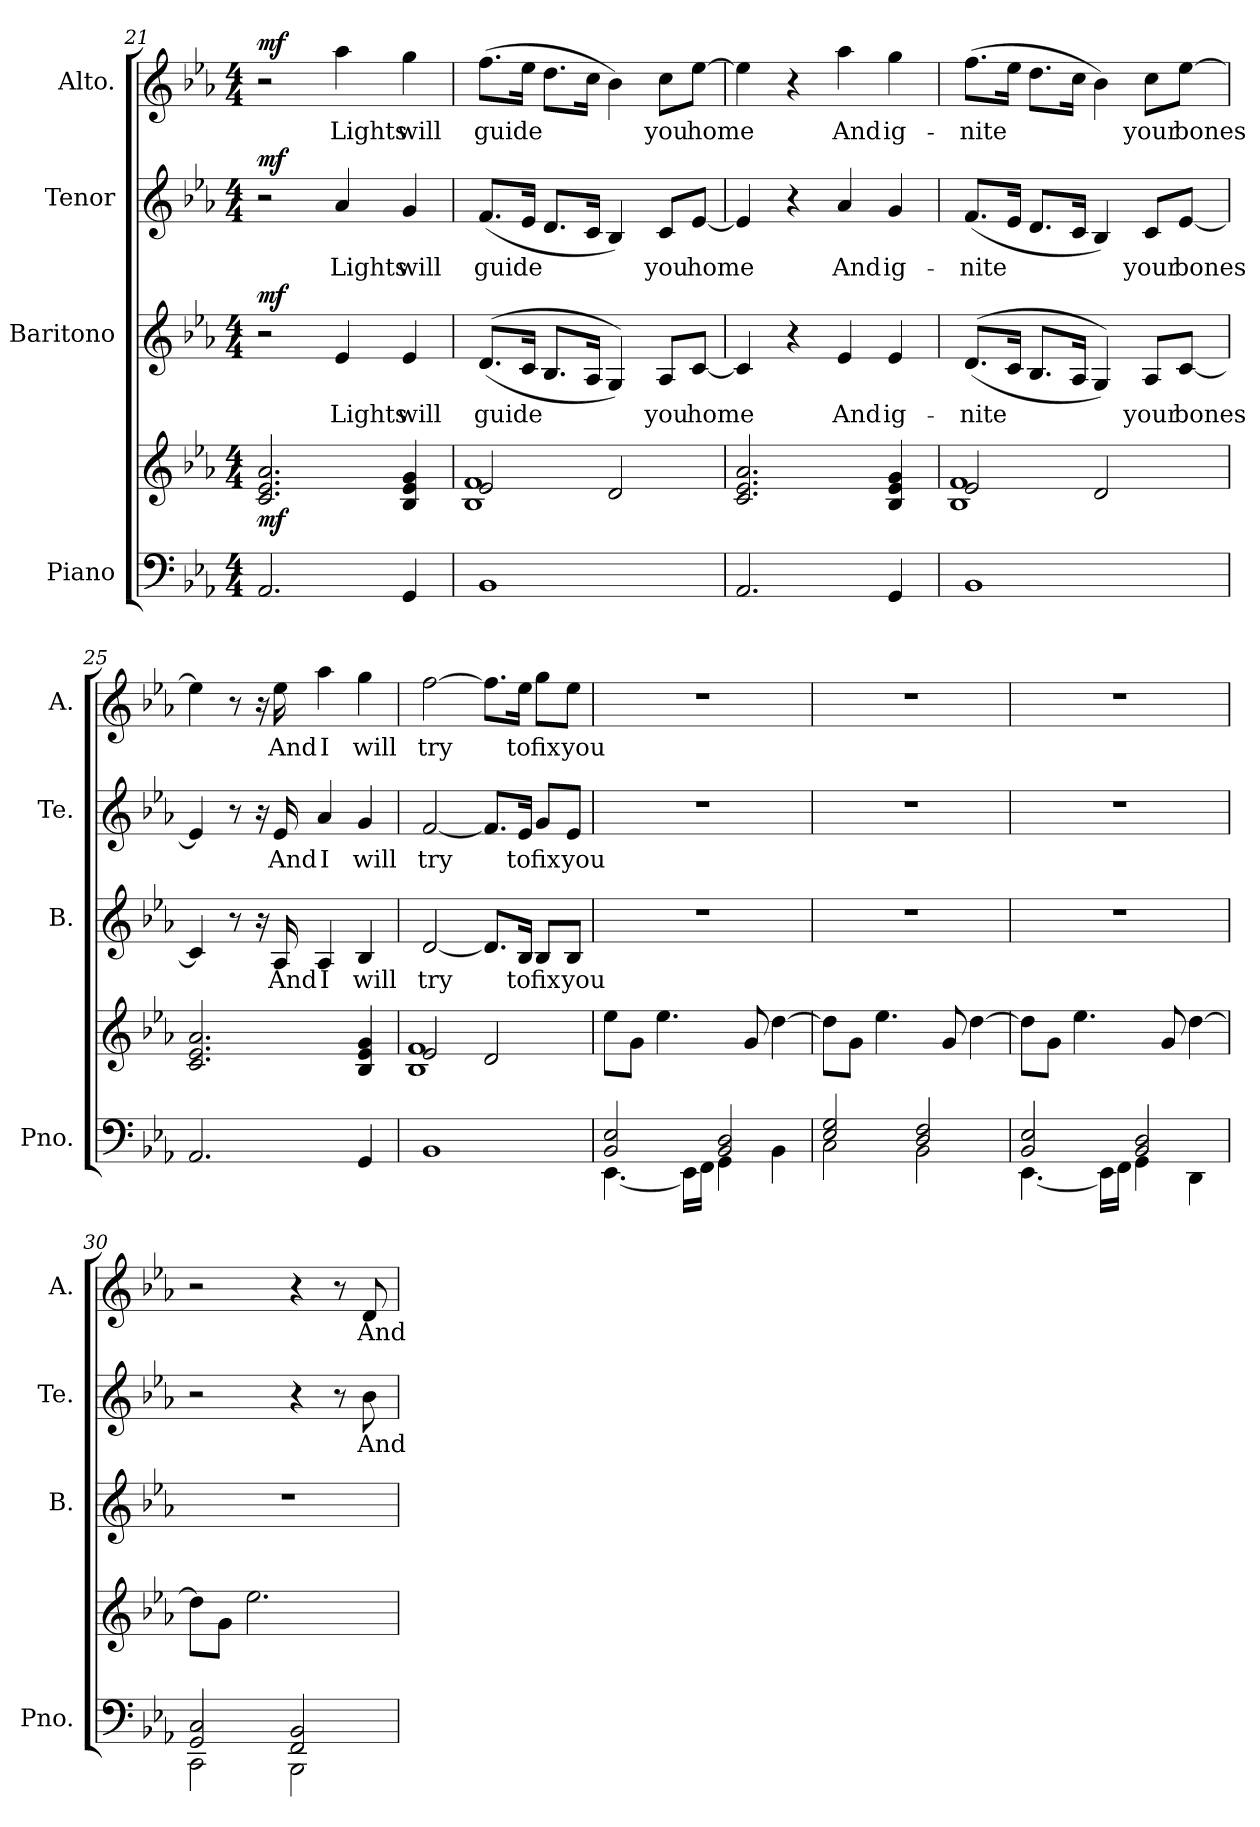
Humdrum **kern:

**kern	**kern	**dynam	**kern	**text	**dynam	**kern	**text	**dynam	**kern	**text	**dynam
*part4	*part4	*part4	*part3	*part3	*part3	*part2	*part2	*part2	*part1	*part1	*part1
*staff5	*staff4	*staff4/5	*staff3	*staff3	*staff3	*staff2	*staff2	*staff2	*staff1	*staff1	*staff1
*I"Piano	*	*	*I"Baritono	*	*	*I"Tenor	*	*	*I"Alto.	*	*
*I'Pno.	*	*	*I'B.	*	*	*I'Te.	*	*	*I'A.	*	*
*clefF4	*clefG2	*	*clefG2	*	*	*clefG2	*	*	*clefG2	*	*
*k[b-e-a-]	*k[b-e-a-]	*	*k[b-e-a-]	*	*	*k[b-e-a-]	*	*	*k[b-e-a-]	*	*
*M4/4	*M4/4	*	*M4/4	*	*	*M4/4	*	*	*M4/4	*	*
=21	=21	=21	=21	=21	=21	=21	=21	=21	=21	=21	=21
!	!	!LO:DY:b	!	!	!LO:DY:b	!	!	!LO:DY:b	!	!	!LO:DY:b
2.AA-/	2.c/ 2.e-/ 2.a-/	mf	2r	.	mf	2r	.	mf	2r	.	mf
!	!	!	!	!LO:LY:b	!	!	!LO:LY:b	!	!	!LO:LY:b	!
.	.	.	4e-/	Lights	.	4a-/	Lights	.	4aa-\	Lights	.
!	!	!	!	!LO:LY:b	!	!	!LO:LY:b	!	!	!LO:LY:b	!
4GG/	4B-/ 4e-/ 4g/	.	4e-/	will	.	4g/	will	.	4gg\	will	.
=22	=22	=22	=22	=22	=22	=22	=22	=22	=22	=22	=22
*	*^	*	*	*	*	*	*	*	*	*	*
!	!	!	!	!	!LO:LY:b	!	!	!LO:LY:b	!	!	!LO:LY:b	!
1BB-	2e-/	1B- 1f	.	((8.d/L	guide	.	(8.f/L	guide	.	(8.ff\L	guide	.
.	.	.	.	16c/Jk	.	.	16e-/Jk	.	.	16ee-\Jk	.	.
.	.	.	.	8.B-/L	.	.	8.d/L	.	.	8.dd\L	.	.
.	.	.	.	16A-/Jk	.	.	16c/Jk	.	.	16cc\Jk	.	.
.	2d/	.	.	4G/))	.	.	4B-/)	.	.	4b-\)	.	.
!	!	!	!	!	!LO:LY:b	!	!	!LO:LY:b	!	!	!LO:LY:b	!
.	.	.	.	8A-/L	you	.	8c/L	you	.	8cc\L	you	.
!	!	!	!	!	!LO:LY:b	!	!	!LO:LY:b	!	!	!LO:LY:b	!
.	.	.	.	[8c/J	home	.	[8e-/J	home	.	[8ee-\J	home	.
*	*v	*v	*	*	*	*	*	*	*	*	*	*
=23	=23	=23	=23	=23	=23	=23	=23	=23	=23	=23	=23
2.AA-/	2.c/ 2.e-/ 2.a-/	.	4c/]	.	.	4e-/]	.	.	4ee-\]	.	.
.	.	.	4r	.	.	4r	.	.	4r	.	.
!	!	!	!	!LO:LY:b	!	!	!LO:LY:b	!	!	!LO:LY:b	!
.	.	.	4e-/	And	.	4a-/	And	.	4aa-\	And	.
!	!	!	!	!LO:LY:b	!	!	!LO:LY:b	!	!	!LO:LY:b	!
4GG/	4B-/ 4e-/ 4g/	.	4e-/	ig-	.	4g/	ig-	.	4gg\	ig-	.
!!LO:LB:g=z
=24	=24	=24	=24	=24	=24	=24	=24	=24	=24	=24	=24
*	*^	*	*	*	*	*	*	*	*	*	*
!	!	!	!	!	!LO:LY:b	!	!	!LO:LY:b	!	!	!LO:LY:b	!
1BB-	2e-/	1B- 1f	.	((8.d/L	-nite	.	(8.f/L	-nite	.	(8.ff\L	-nite	.
.	.	.	.	16c/Jk	.	.	16e-/Jk	.	.	16ee-\Jk	.	.
.	.	.	.	8.B-/L	.	.	8.d/L	.	.	8.dd\L	.	.
.	.	.	.	16A-/Jk	.	.	16c/Jk	.	.	16cc\Jk	.	.
.	2d/	.	.	4G/))	.	.	4B-/)	.	.	4b-\)	.	.
!	!	!	!	!	!LO:LY:b	!	!	!LO:LY:b	!	!	!LO:LY:b	!
.	.	.	.	8A-/L	your	.	8c/L	your	.	8cc\L	your	.
!	!	!	!	!	!LO:LY:b	!	!	!LO:LY:b	!	!	!LO:LY:b	!
.	.	.	.	[8c/J	bones	.	[8e-/J	bones	.	[8ee-\J	bones	.
*	*v	*v	*	*	*	*	*	*	*	*	*	*
=25	=25	=25	=25	=25	=25	=25	=25	=25	=25	=25	=25
2.AA-/	2.c/ 2.e-/ 2.a-/	.	4c/]	.	.	4e-/]	.	.	4ee-\]	.	.
.	.	.	8r	.	.	8r	.	.	8r	.	.
.	.	.	16r	.	.	16r	.	.	16r	.	.
!	!	!	!	!LO:LY:b	!	!	!LO:LY:b	!	!	!LO:LY:b	!
.	.	.	16A-/	And	.	16e-/	And	.	16ee-\	And	.
!	!	!	!	!LO:LY:b	!	!	!LO:LY:b	!	!	!LO:LY:b	!
.	.	.	4A-/	I	.	4a-/	I	.	4aa-\	I	.
!	!	!	!	!LO:LY:b	!	!	!LO:LY:b	!	!	!LO:LY:b	!
4GG/	4B-/ 4e-/ 4g/	.	4B-/	will	.	4g/	will	.	4gg\	will	.
=26	=26	=26	=26	=26	=26	=26	=26	=26	=26	=26	=26
*	*^	*	*	*	*	*	*	*	*	*	*
!	!	!	!	!	!LO:LY:b	!	!	!LO:LY:b	!	!	!LO:LY:b	!
1BB-	2e-/	1B- 1f	.	[2d/	try	.	[2f/	try	.	[2ff\	try	.
.	2d/	.	.	8.d/L]	.	.	8.f/L]	.	.	8.ff\L]	.	.
!	!	!	!	!	!LO:LY:b	!	!	!LO:LY:b	!	!	!LO:LY:b	!
.	.	.	.	16B-/Jk	to	.	16e-/Jk	to	.	16ee-\Jk	to	.
!	!	!	!	!	!LO:LY:b	!	!	!LO:LY:b	!	!	!LO:LY:b	!
.	.	.	.	8B-/L	fix	.	8g/L	fix	.	8gg\L	fix	.
!	!	!	!	!	!LO:LY:b	!	!	!LO:LY:b	!	!	!LO:LY:b	!
.	.	.	.	8B-/J	you	.	8e-/J	you	.	8ee-\J	you	.
*	*v	*v	*	*	*	*	*	*	*	*	*	*
=27	=27	=27	=27	=27	=27	=27	=27	=27	=27	=27	=27
*^	*	*	*	*	*	*	*	*	*	*	*
2BB-/ 2E-/	[4.EE-\	8ee-\L	.	1r	.	.	1r	.	.	1r	.	.
.	.	8g\J	.	.	.	.	.	.	.	.	.	.
.	.	4.ee-\	.	.	.	.	.	.	.	.	.	.
.	16EE-\LL]	.	.	.	.	.	.	.	.	.	.	.
.	16FF\JJ	.	.	.	.	.	.	.	.	.	.	.
2BB-/ 2D/	4GG\	.	.	.	.	.	.	.	.	.	.	.
.	.	8g/	.	.	.	.	.	.	.	.	.	.
.	4BB-\	[4dd\	.	.	.	.	.	.	.	.	.	.
=28	=28	=28	=28	=28	=28	=28	=28	=28	=28	=28	=28	=28
2E-/ 2G/	2C\	8dd\L]	.	1r	.	.	1r	.	.	1r	.	.
.	.	8g\J	.	.	.	.	.	.	.	.	.	.
.	.	4.ee-\	.	.	.	.	.	.	.	.	.	.
2D/ 2F/	2BB-\	.	.	.	.	.	.	.	.	.	.	.
.	.	8g/	.	.	.	.	.	.	.	.	.	.
.	.	[4dd\	.	.	.	.	.	.	.	.	.	.
!!LO:PB:g=z
=29	=29	=29	=29	=29	=29	=29	=29	=29	=29	=29	=29	=29
2BB-/ 2E-/	[4.EE-\	8dd\L]	.	1r	.	.	1r	.	.	1r	.	.
.	.	8g\J	.	.	.	.	.	.	.	.	.	.
.	.	4.ee-\	.	.	.	.	.	.	.	.	.	.
.	16EE-\LL]	.	.	.	.	.	.	.	.	.	.	.
.	16FF\JJ	.	.	.	.	.	.	.	.	.	.	.
2BB-/ 2D/	4GG\	.	.	.	.	.	.	.	.	.	.	.
.	.	8g/	.	.	.	.	.	.	.	.	.	.
.	4DD\	[4dd\	.	.	.	.	.	.	.	.	.	.
=30	=30	=30	=30	=30	=30	=30	=30	=30	=30	=30	=30	=30
2GG/ 2C/	2CC\	8dd\L]	.	1r	.	.	2r	.	.	2r	.	.
.	.	8g\J	.	.	.	.	.	.	.	.	.	.
.	.	2.ee-\	.	.	.	.	.	.	.	.	.	.
2FF/ 2BB-/	2BBB-\	.	.	.	.	.	4r	.	.	4r	.	.
.	.	.	.	.	.	.	8r	.	.	8r	.	.
!	!	!	!	!	!	!	!	!LO:LY:b	!	!	!LO:LY:b	!
.	.	.	.	.	.	.	8b-\	And	.	8d/	And	.
*v	*v	*	*	*	*	*	*	*	*	*	*	*
=	=	=	=	=	=	=	=	=	=	=	=
*-	*-	*-	*-	*-	*-	*-	*-	*-	*-	*-	*-
